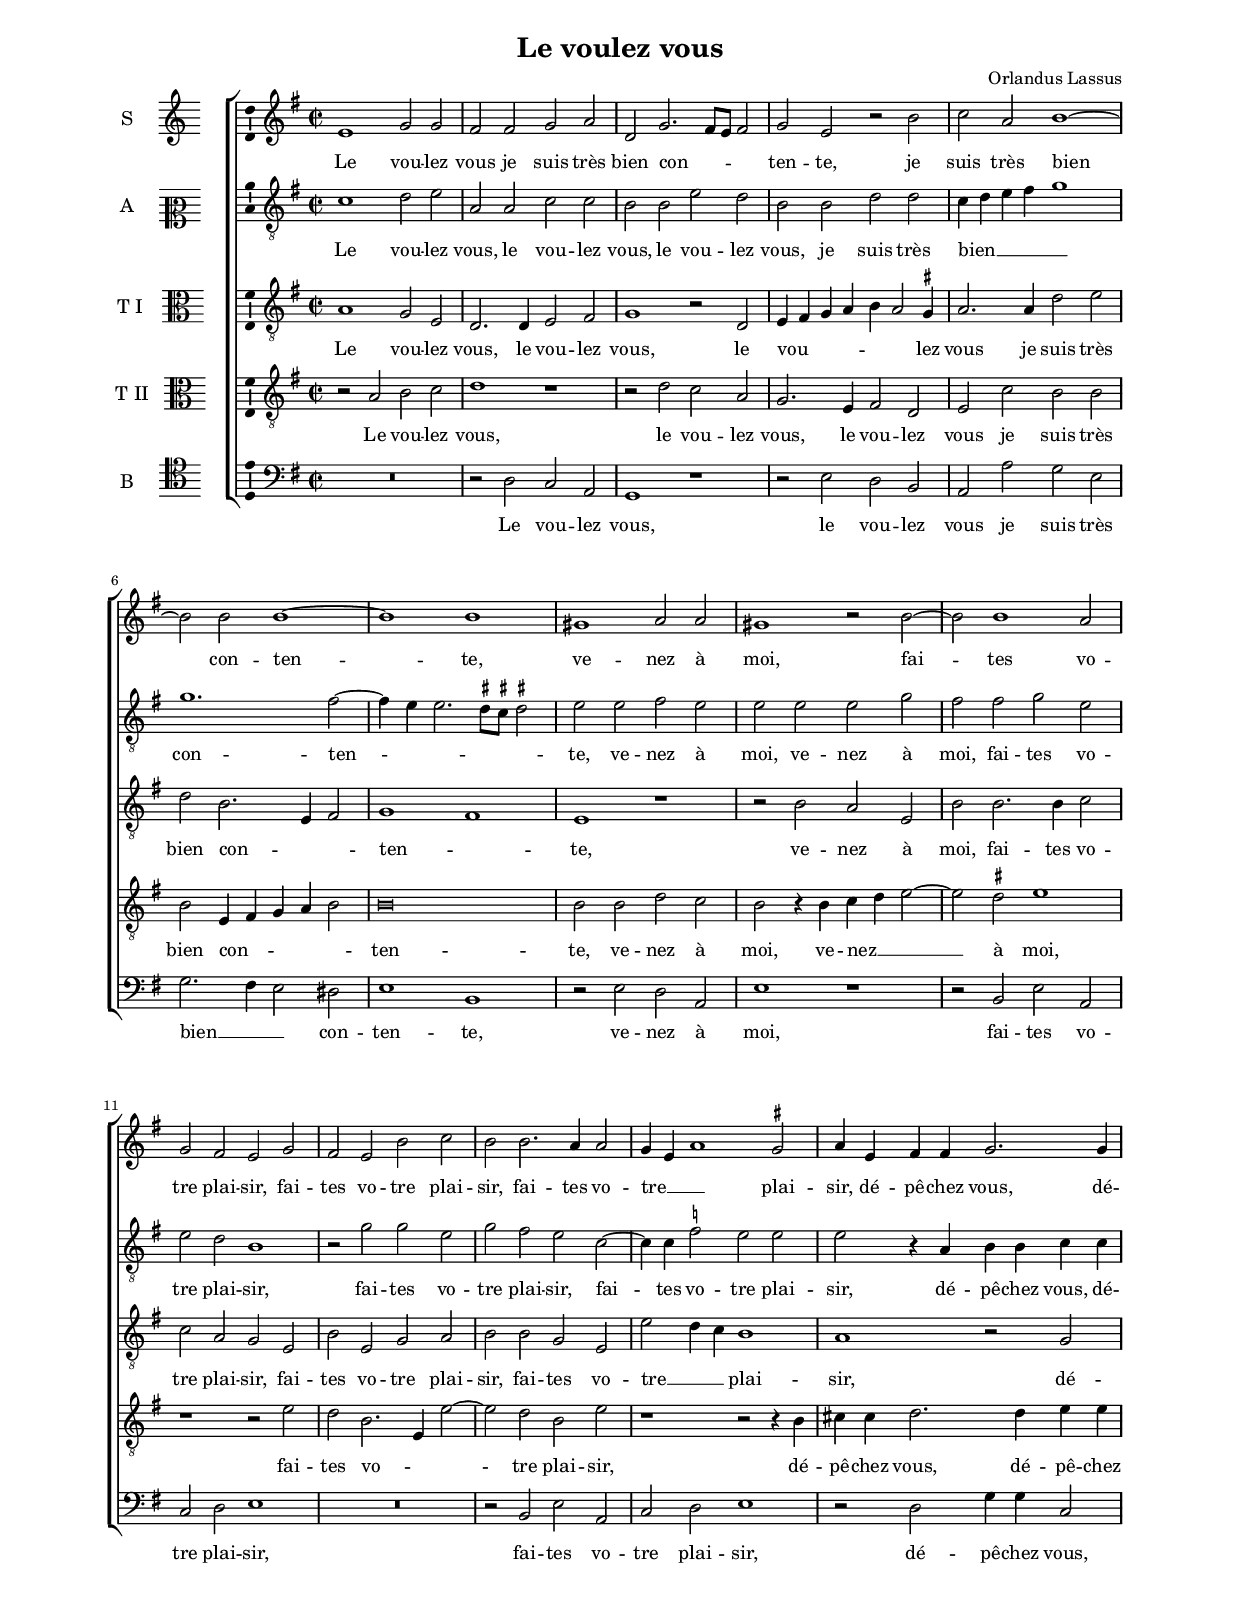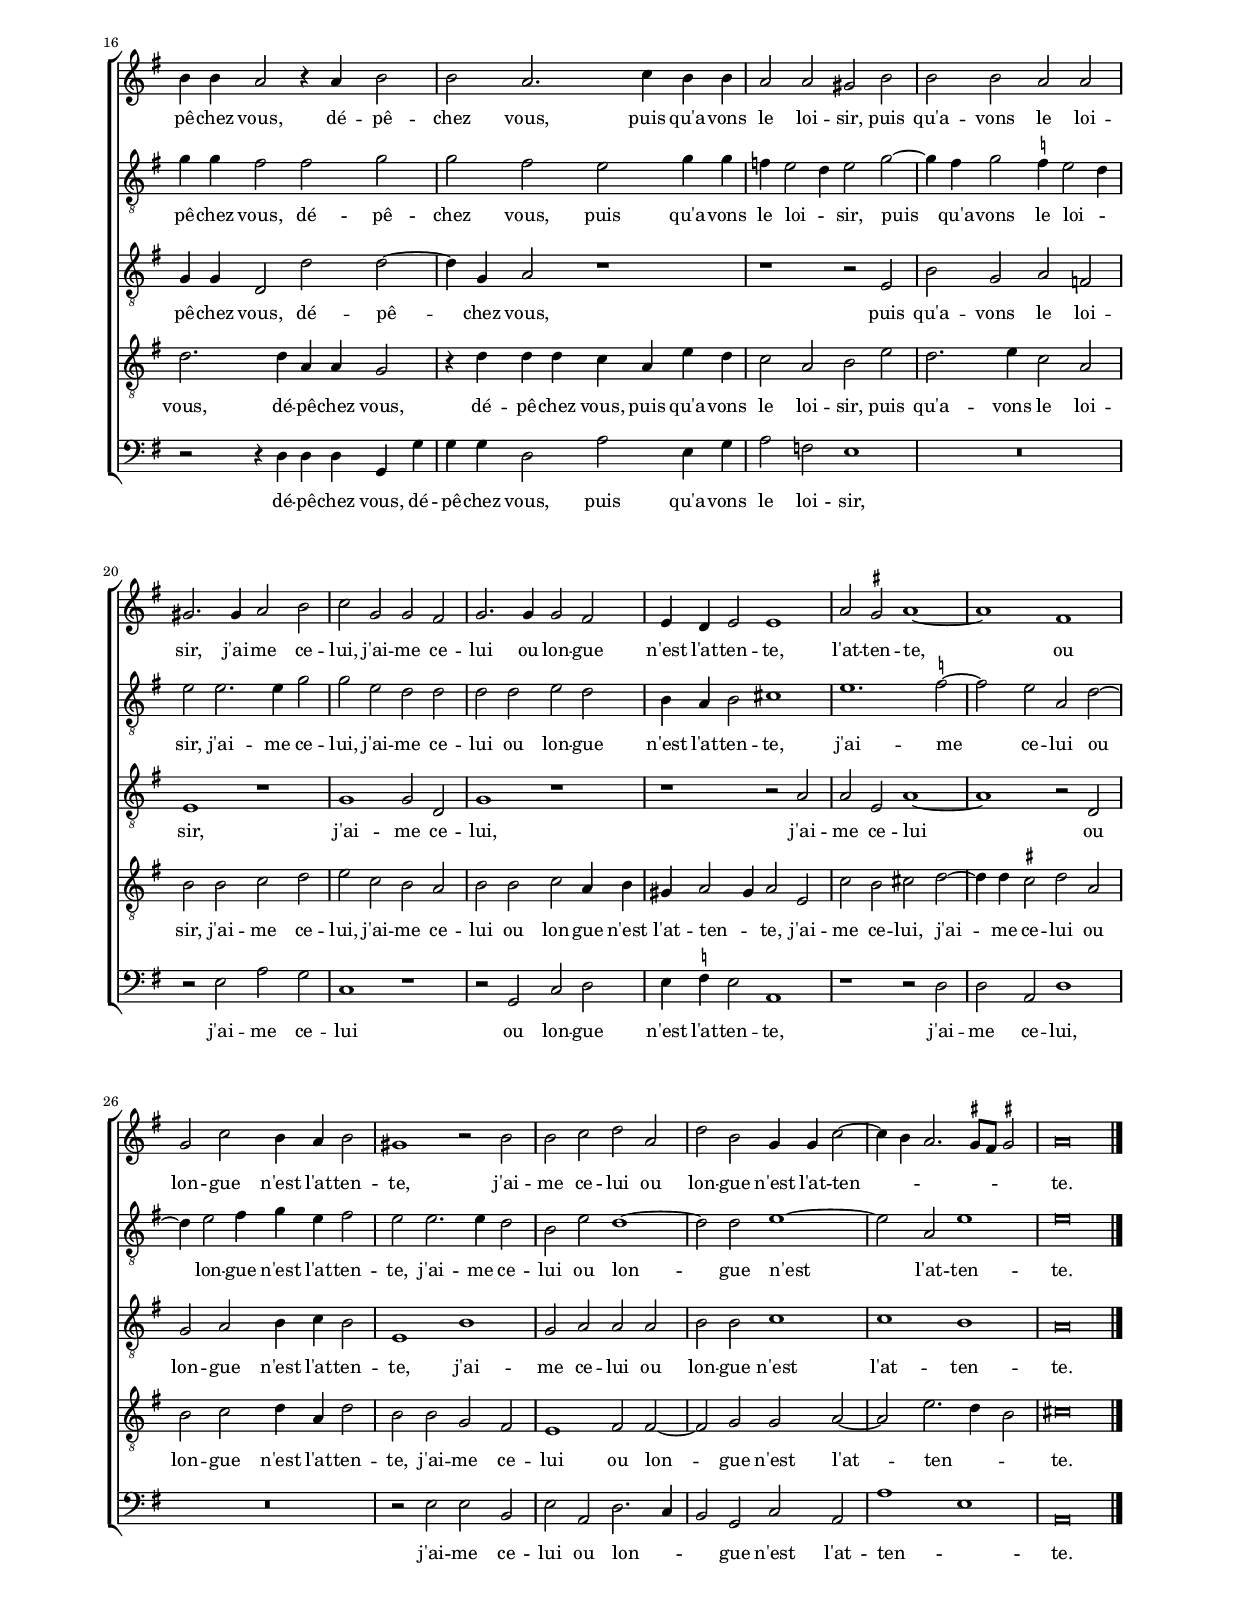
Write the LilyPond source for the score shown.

\header
{
  title="Le voulez vous"
  composer="Orlandus Lassus"
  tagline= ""
}

\version "2.24.3"
\include "deutsch.ly"
#(set-global-staff-size 15)
% #(set-default-paper-size "letter")
#(ly:set-option 'point-and-click #f)


\paper
	{
	top-margin = 1.8 \cm
	bottom-margin = 1.8 \cm
	left-margin = 2 \cm
	right-margin = 2 \cm
	ragged-bottom = ##f
	ragged-last-bottom = ##f
	print-page-number = ##f
	system-system-spacing = #'((basic-distance . 18) (minimum-distance . 14) (padding . 8) (strechability . 150))
	systems-per-page = 3
	page-count = 2
%	min-systems-per-page = 3
	markup-system-spacing.basic-distance = #12
%	print-all-headers = ##t
%	print-first-page-number = ##t
%	first-page-number = 1
	}

	
global = {
	\key c \major
	\time 2/2 \set Score.measureLength = #(ly:make-moment 2/1)
	\skip 1*2*31 \bar "|."
	}

	ficta = { \once \set suggestAccidentals = ##t }

	forget = #(define-music-function (music) (ly:music?) #{
		\accidentalStyle forget
		$music
		\accidentalStyle default
		#})


incipitcantus = \markup { \score {
	{
	\set Staff.instrumentName = \markup { \fontsize #1 "S" }
	\key c \major
	\clef violin
	s4 \bar ""
	}
	\layout  {
	raggedright = ##t
	indent = 1 \cm
	line-width = 1.7 \cm
	\context { \Staff \remove Time_signature_engraver }
	\override Staff.Clef.Y-extent = #'(0 . 0)
	}} \hspace #1 }

      
incipitaltus = \markup { \score {
	{
	\set Staff.instrumentName = \markup { \fontsize #1 "A" }
	\key c \major
	\clef mezzosoprano
	s4 \bar ""
	}
	\layout  {
	raggedright = ##t
	indent = 1 \cm
	line-width = 1.7 \cm
	\context { \Staff \remove Time_signature_engraver }
	\override Staff.Clef.Y-extent = #'(0 . 0)
	}} \hspace #1 }


incipittenor = \markup { \score {
	{
	\set Staff.instrumentName = \markup { \fontsize #1 "T I" }
	\key c \major
	\clef alto
	s4 \bar ""
	}
	\layout  {
	raggedright = ##t
	indent = 1 \cm
	line-width = 1.7 \cm
	\context { \Staff \remove Time_signature_engraver }
	\override Staff.Clef.Y-extent = #'(0 . 0)
	}} \hspace #1 }
      
      
incipitquintus = \markup { \score {
	{
	\set Staff.instrumentName = \markup { \fontsize #1 "T II" }
	\key c \major
	\clef alto
	s4 \bar ""
	}
	\layout  {
	raggedright = ##t
	indent = 1 \cm
	line-width = 1.7 \cm
	\context { \Staff \remove Time_signature_engraver }
	\override Staff.Clef.Y-extent = #'(0 . 0)
	}} \hspace #1 }
      
      
incipitbassus = \markup { \score {
	{
	\set Staff.instrumentName = \markup { \fontsize #1 "B" }
	\key c \major
	\clef tenor
	s4 \bar ""
	}
	\layout  {
	raggedright = ##t
	indent = 1 \cm
	line-width = 1.7 \cm
	\context { \Staff \remove Time_signature_engraver }
	\override Staff.Clef.Y-extent = #'(0 . 0)
	}} \hspace #1 }


cantus =  \relative c''
	{
	a1 c2 c
	h2 h c d
	g,2 c2. h8 a h2
	c2 a r e'
%5
	f2 d e1~ |
	e2 e e1~
	e1 e
	cis1 d2 d
	cis1 r2 e~
%10
	e2 e1 d2 |
	c2 h a c
	h2 a e' f
	e2 e2. d4 d2
	c4 a d1 \ficta cis2
%15
	d4 a h h c2. c4 |
	e4 e d2 r4 d e2
	e2 d2. f4 e e
	d2 d cis e
	e2 e d d
%20
	cis2. cis4 d2 e |
	f2 c c h
	c2. c4 c2 h
	a4 g a2 a1
	d2 \ficta cis d1~
%25
	d1 h |
	c2 f e4 d e2 
	cis1 r2 e
	e2 f g d
	g2 e c4 c f2~
%30
	f4 e d2. \ficta cis8 h \ficta cis!2 |
	d\breve |
	}


altus =  \relative c'
	{
	f1 g2 a
	d,2 d f f
	e2 e a g
	e2 e g g
%5
	f4 g a h c1 |
	c1. h2~
	h4 a a2. \ficta gis8 \ficta fis \ficta gis!2
	a2 a h a
	a2 a a c
%10
	h2 h c a |
	a2 g e1
	r2 c' c a
	c2 h a f~
	f4 f \ficta b2 a a
%15
	a2 r4 d, e e f f |
	c'4 c h2 h c
	c2 h a c4 c
	b4 a2 g4 a2 c~
	c4 h c2 \ficta b4 a2 g4
%20
	a2 a2. a4 c2 |
	c2 a g g
	g2 g a g
	e4 d e2 fis1
	a1. \ficta b2~
%25
	b2 a d, g~ |
	g4 a2 h4 c a h2
	a2 a2. a4 g2
	e2 a g1~
	g2 g a1~
%30
	a2 d, a'1 |
	a\breve |
	}


tenor =  \relative c'
	{
	d1 c2 a
	g2. g4 a2 h
	c1 r2 g
	a4 h c d e d2 \ficta cis4
%5
	d2. d4 g2 a |
	g2 e2. a,4 h2
	c1 h
	a1 r
	r2 e' d a
%10
	e'2 e2. e4 f2 |
	f2 d c a
	e'2 a, c d
	e2 e c a
	a'2 g4 f e1
%15
	d1 r2 c |
	c4 c g2 g'2 g~
	g4 c, d2 r1
	r1 r2 a
	e'2 c d b
%20
	a1 r |
	c1 c2 g
	c1 r
	r1 r2 d
	d2 a d1~
%25
	d1 r2 g, |
	c2 d e4 f e2
	a,1 e'
	c2 d d d
	e2 e f1
%30
	f1 e |
	d\breve |
	}


quintus  =  \relative c'
	{
	r2 d e f
	g1 r
	r2 g f d
	c2. a4 h2 g
%5
	a2 f' e e |
	e2 a,4 h c d e2
	e\breve
	e2 e g f
	e2 r4 e f g a2~
%10
	a2 \ficta gis a1 |
	r1 r2 a
	g2 e2. a,4 a'2~
	a2 g e a
	r1 r2 r4 e
%15
	fis4 fis g2. g4 a4 a |
	g2. g4 d d c2
	r4 g' g g f d a' g
	f2 d e a
	g2. a4 f2 d
%20
	e2 e f g |
	a2 f e d
	e2 e f d4 e
	cis4 d2 cis4 d2 a
	f'2 e fis g~
%25
	g4 g \ficta fis2 g d |
	e2 f g4 d g2
	e2 e c h
	a1 h2 h~
	h2 c c d~
%30
	d2 a'2. g4 e2 |
	fis\breve |
	}


bassus  =  \relative c
	{
	R\breve
	r2 g' f d
	c1 r
	r2 a' g e
%5
	d2 d' c a |
	c2. h4 a2 gis
	a1 e
	r2 a g d
	a'1 r
%10
	r2 e a d, |
	f2 g a1
	R\breve
	r2 e a d,
	f2 g a1
%15
	r2 g c4 c f,2 |
	r2 r4 g g g c, c'
	c4 c g2 d' a4 c
	d2 b a1
	R\breve
%20
	r2 a d c |
	f,1 r
	r2 c f g
	a4 \ficta b a2 d,1
	r1 r2 g
%25
	g2 d g1 |
	R\breve
	r2 a a e
	a2 d, g2. f4
	e2 c f d
%30
	d'1 a |
	d,\breve |
	}


lyricscantus = \lyricmode {
	Le vou -- lez vous 
	je suis très bien con -- _ _ _ ten -- te,
	je suis très bien con -- ten -- te,
	ve -- nez à moi,
	fai -- tes vo -- tre plai -- sir,
	fai -- tes vo -- tre plai -- sir,
	fai -- tes vo -- tre __ _ _ plai -- sir,
	dé -- pê -- chez vous,
	dé -- pê -- chez vous,
	dé -- pê -- chez vous,
	puis qu'a -- vons le loi -- sir,
	puis qu'a -- vons le loi -- sir,
	j'ai -- me ce -- lui,
	j'ai -- me ce -- lui
	ou lon -- gue n'est l'at -- ten -- te,
	l'at -- ten -- te,
	ou lon -- gue n'est l'at -- ten -- te,
	j'ai -- me ce -- lui
	ou lon -- gue n'est l'at -- ten -- _ _ _ _ _ te.
	}


lyricsaltus = \lyricmode {
	Le vou -- lez vous,
	le vou -- lez vous,
	le vou -- lez vous,
	je suis très bien __ _ _ _ _ con -- ten -- _ _ _ _ _ te,
	ve -- nez à moi,
	ve -- nez à moi,
	fai -- tes vo -- tre plai -- sir,
	fai -- tes vo -- tre plai -- sir,
	fai -- tes vo -- tre plai -- sir,
	dé -- pê -- chez vous,
	dé -- pê -- chez vous,
	dé -- pê -- chez vous,
	puis qu'a -- vons le loi -- _ sir,
	puis qu'a -- vons le loi -- _ sir,
	j'ai -- me ce -- lui,
	j'ai -- me ce -- lui
	ou lon -- gue n'est l'at -- ten -- te,
	j'ai -- me ce -- lui
	ou lon -- gue n'est l'at -- ten -- te,
	j'ai -- me ce -- lui
	ou lon -- gue n'est l'at -- ten -- te.
	}


lyricstenor = \lyricmode {
	Le vou -- lez vous,
	le vou -- lez vous,
	le vou -- _ _ _ _ _ lez vous
	je suis très bien con -- _ _ ten -- _ te,
	ve -- nez à moi,
	fai -- tes vo -- tre plai -- sir,
	fai -- tes vo -- tre plai -- sir,
	fai -- tes vo -- tre __ _ _ plai -- sir,
	dé -- pê -- chez vous,
	dé -- pê -- chez vous,
	puis qu'a -- vons le loi -- sir,
	j'ai -- me ce -- lui,
	j'ai -- me ce -- lui
	ou lon -- gue n'est l'at -- ten -- te,
	j'ai -- me ce -- lui
	ou lon -- gue n'est l'at -- ten -- te.
	}


lyricsquintus = \lyricmode {
	Le vou -- lez vous,
	le vou -- lez vous,
	le vou -- lez vous
	je suis très bien con -- _ _ _ _ ten -- te,
	ve -- nez à moi,
	ve -- nez __ _ _ à moi,
	fai -- tes vo -- _ _ tre plai -- sir,
	dé -- pê -- chez vous,
	dé -- pê -- chez vous,
	dé -- pê -- chez vous,
	dé -- pê -- chez vous,
	puis qu'a -- vons le loi -- sir,
	puis qu'a -- vons le loi -- sir,
	j'ai -- me ce -- lui,
	j'ai -- me ce -- lui
	ou lon -- gue n'est l'at -- ten -- _ te,
	j'ai -- me ce -- lui,
	j'ai -- me ce -- lui
	ou lon -- gue n'est l'at -- ten -- te,
	j'ai -- me ce -- lui
	ou lon -- gue n'est l'at -- ten -- _ _ te.
	}


lyricsbassus = \lyricmode {
	Le vou -- lez vous,
	le vou -- lez vous
	je suis très bien __ _ _ con -- ten -- te,
	ve -- nez à moi,
	fai -- tes vo -- tre plai -- sir,
	fai -- tes vo -- tre plai -- sir,
	dé -- pê -- chez vous,
	dé -- pê -- chez vous,
	dé -- pê -- chez vous,
	puis qu'a -- vons le loi -- sir,
	j'ai -- me ce -- lui
	ou lon -- gue n'est l'at -- ten -- te,
	j'ai -- me ce -- lui,
	j'ai -- me ce -- lui
	ou lon -- _ _ gue n'est l'at -- ten -- _ te.
	}


\score
{  
	\transpose c g, {
	\new ChoirStaff \with { \override StaffGrouper.staff-staff-spacing.basic-distance = #12 }
	<<

	\new Staff << \global
	\new Voice="v1" {
		\set Staff.instrumentName=\incipitcantus
%		\set Staff.instrumentName= "S"
		\set Staff.midiInstrument = "reed organ"
		\clef violin
		\cantus }
	\new Lyrics \lyricsto "v1" {\lyricscantus }
	>>


	\new Staff << \global
	\new Voice="v2" {
		\set Staff.instrumentName=\incipitaltus
%		\set Staff.instrumentName= "A"
		\set Staff.midiInstrument = "reed organ"
		\clef "G_8" 
		\altus}
	\new Lyrics \lyricsto "v2" {\lyricsaltus }
	>>


	\new Staff << \global
	\new Voice="v3" {
		\set Staff.instrumentName=\incipittenor
%		\set Staff.instrumentName= "T"
		\set Staff.midiInstrument = "reed organ"
		\clef "G_8"
		\tenor }
	\new Lyrics \lyricsto "v3" {\lyricstenor }
	>>


	\new Staff << \global
	\new Voice="v5" {
		\set Staff.instrumentName=\incipitquintus
%		\set Staff.instrumentName= "Q"
		\set Staff.midiInstrument = "reed organ"
		\clef "G_8"
		\quintus}
	\new Lyrics \lyricsto "v5" {\lyricsquintus }
	>>


	\new Staff << \global
	\new Voice="v4" {
		\set Staff.instrumentName=\incipitbassus
%		\set Staff.instrumentName= "B"
		\set Staff.midiInstrument = "reed organ"
		\clef bass 
		\bassus }
	\new Lyrics \lyricsto "v4" {\lyricsbassus}
	>>

	>>
	} % transpose

	\layout
	{
	indent = 2\cm
	\context { \Lyrics \override VerticalAxisGroup.nonstaff-relatedstaff-spacing.padding = #1.4 }
%	\context { \Lyrics \override LyricText.font-size = #1 }
	\context { \Staff \consists Ambitus_engraver }
	\context { \Score \override BarNumber.padding = #2 }
	\context { \Voice \override NoteHead.style = #'baroque }
	}

\midi
	{
	\tempo 2 = 85
	}

}


% EOF
